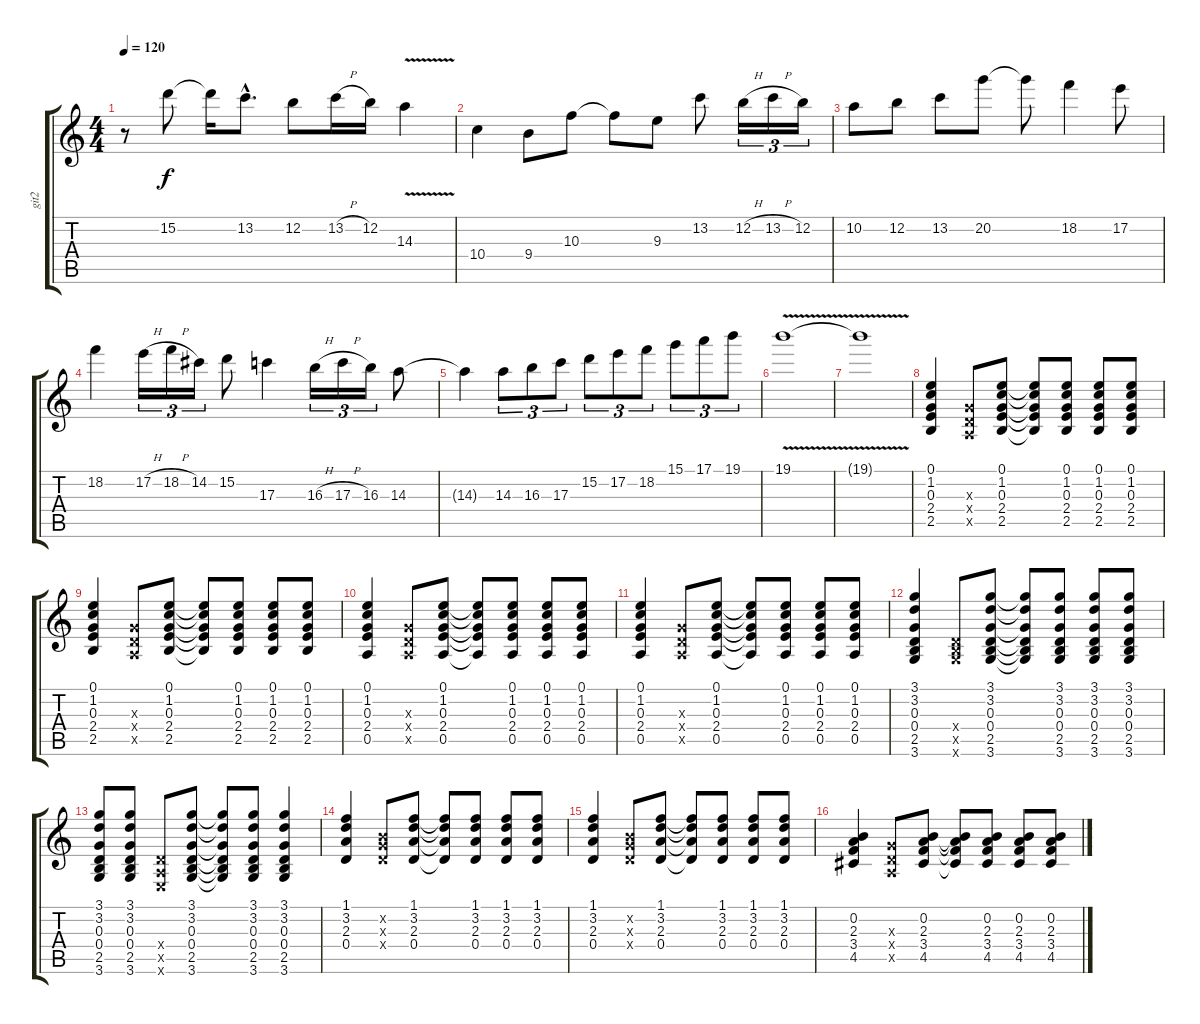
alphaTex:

\track ("git2" "git2") {instrument distortionguitar}
\staff {score tabs}
\tuning (E4 B3 G3 D3 A2 E2) {hide}
\ts (4 4)
\tempo 120
\clef g2
\ks c
r.8{dy f} 15.2.8 15.2{t}.16 13.2{hac}.8{d} 12.2.8 13.2{h}.16 12.2.16 14.3{v}.4 |
10.4.4 9.4.8 10.3.8 10.3{t}.8 9.3.8 13.2.8 12.2{h}.16{tu (3 2)} 13.2{h}.16{tu (3 2)} 12.2.16{tu (3 2)} |
10.2.8 12.2.8 13.2.8 20.2.8 20.2{t}.8 18.2.4 17.2.8 |
18.2.4 17.2{h}.16{tu (3 2)} 18.2{h}.16{tu (3 2)} 14.2.16{tu (3 2)} 15.2.8 17.3.4 16.3{h}.16{tu (3 2)} 17.3{h}.16{tu (3 2)} 16.3.16{tu (3 2)} 14.3.8 |
14.3{t}.4 14.3.8{tu (3 2)} 16.3.8{tu (3 2)} 17.3.8{tu (3 2)} 15.2.8{tu (3 2)} 17.2.8{tu (3 2)} 18.2.8{tu (3 2)} 15.1.8{tu (3 2)} 17.1.8{tu (3 2)} 19.1.8{tu (3 2)} |
19.1{v}.1 |
19.1{t}.1 |
(0.1 1.2 0.3 2.4 2.5).4 (0.3{x} 0.4{x} 0.5{x}).8 (0.1 1.2 0.3 2.4 2.5).8 (0.1{t} 1.2{t} 0.3{t} 2.4{t} 2.5{t}).8 (0.1 1.2 0.3 2.4 2.5).8 (0.1 1.2 0.3 2.4 2.5).8 (0.1 1.2 0.3 2.4 2.5).8 |
(0.1 1.2 0.3 2.4 2.5).4 (0.3{x} 0.4{x} 0.5{x}).8 (0.1 1.2 0.3 2.4 2.5).8 (0.1{t} 1.2{t} 0.3{t} 2.4{t} 2.5{t}).8 (0.1 1.2 0.3 2.4 2.5).8 (0.1 1.2 0.3 2.4 2.5).8 (0.1 1.2 0.3 2.4 2.5).8 |
(0.1 1.2 0.3 2.4 0.5).4 (0.3{x} 0.4{x} 0.5{x}).8 (0.1 1.2 0.3 2.4 0.5).8 (0.1{t} 1.2{t} 0.3{t} 2.4{t} 0.5{t}).8 (0.1 1.2 0.3 2.4 0.5).8 (0.1 1.2 0.3 2.4 0.5).8 (0.1 1.2 0.3 2.4 0.5).8 |
(0.1 1.2 0.3 2.4 0.5).4 (0.3{x} 0.4{x} 0.5{x}).8 (0.1 1.2 0.3 2.4 0.5).8 (0.1{t} 1.2{t} 0.3{t} 2.4{t} 0.5{t}).8 (0.1 1.2 0.3 2.4 0.5).8 (0.1 1.2 0.3 2.4 0.5).8 (0.1 1.2 0.3 2.4 0.5).8 |
(3.1 3.2 0.3 0.4 2.5 3.6).4 (0.4{x} 2.5{x} 3.6{x}).8 (3.1 3.2 0.3 0.4 2.5 3.6).8 (3.1{t} 3.2{t} 0.3{t} 0.4{t} 2.5{t} 3.6{t}).8 (3.1 3.2 0.3 0.4 2.5 3.6).8 (3.1 3.2 0.3 0.4 2.5 3.6).8 (3.1 3.2 0.3 0.4 2.5 3.6).8 |
(3.1 3.2 0.3 0.4 2.5 3.6).8 (3.1 3.2 0.3 0.4 2.5 3.6).8 (0.4{x} 0.5{x} 0.6{x}).8 (3.1 3.2 0.3 0.4 2.5 3.6).8 (3.1{t} 3.2{t} 0.3{t} 0.4{t} 2.5{t} 3.6{t}).8 (3.1 3.2 0.3 0.4 2.5 3.6).8 (3.1 3.2 0.3 0.4 2.5 3.6).4 |
(1.1 3.2 2.3 0.4).4 (0.2{x} 0.3{x} 0.4{x}).8 (1.1 3.2 2.3 0.4).8 (1.1{t} 3.2{t} 2.3{t} 0.4{t}).8 (1.1 3.2 2.3 0.4).8 (1.1 3.2 2.3 0.4).8 (1.1 3.2 2.3 0.4).8 |
(1.1 3.2 2.3 0.4).4 (0.2{x} 0.3{x} 0.4{x}).8 (1.1 3.2 2.3 0.4).8 (1.1{t} 3.2{t} 2.3{t} 0.4{t}).8 (1.1 3.2 2.3 0.4).8 (1.1 3.2 2.3 0.4).8 (1.1 3.2 2.3 0.4).8 |
(0.2 2.3 3.4 4.5).4 (0.3{x} 0.4{x} 0.5{x}).8 (0.2 2.3 3.4 4.5).8 (0.2{t} 2.3{t} 3.4{t} 4.5{t}).8 (0.2 2.3 3.4 4.5).8 (0.2 2.3 3.4 4.5).8 (0.2 2.3 3.4 4.5).8
